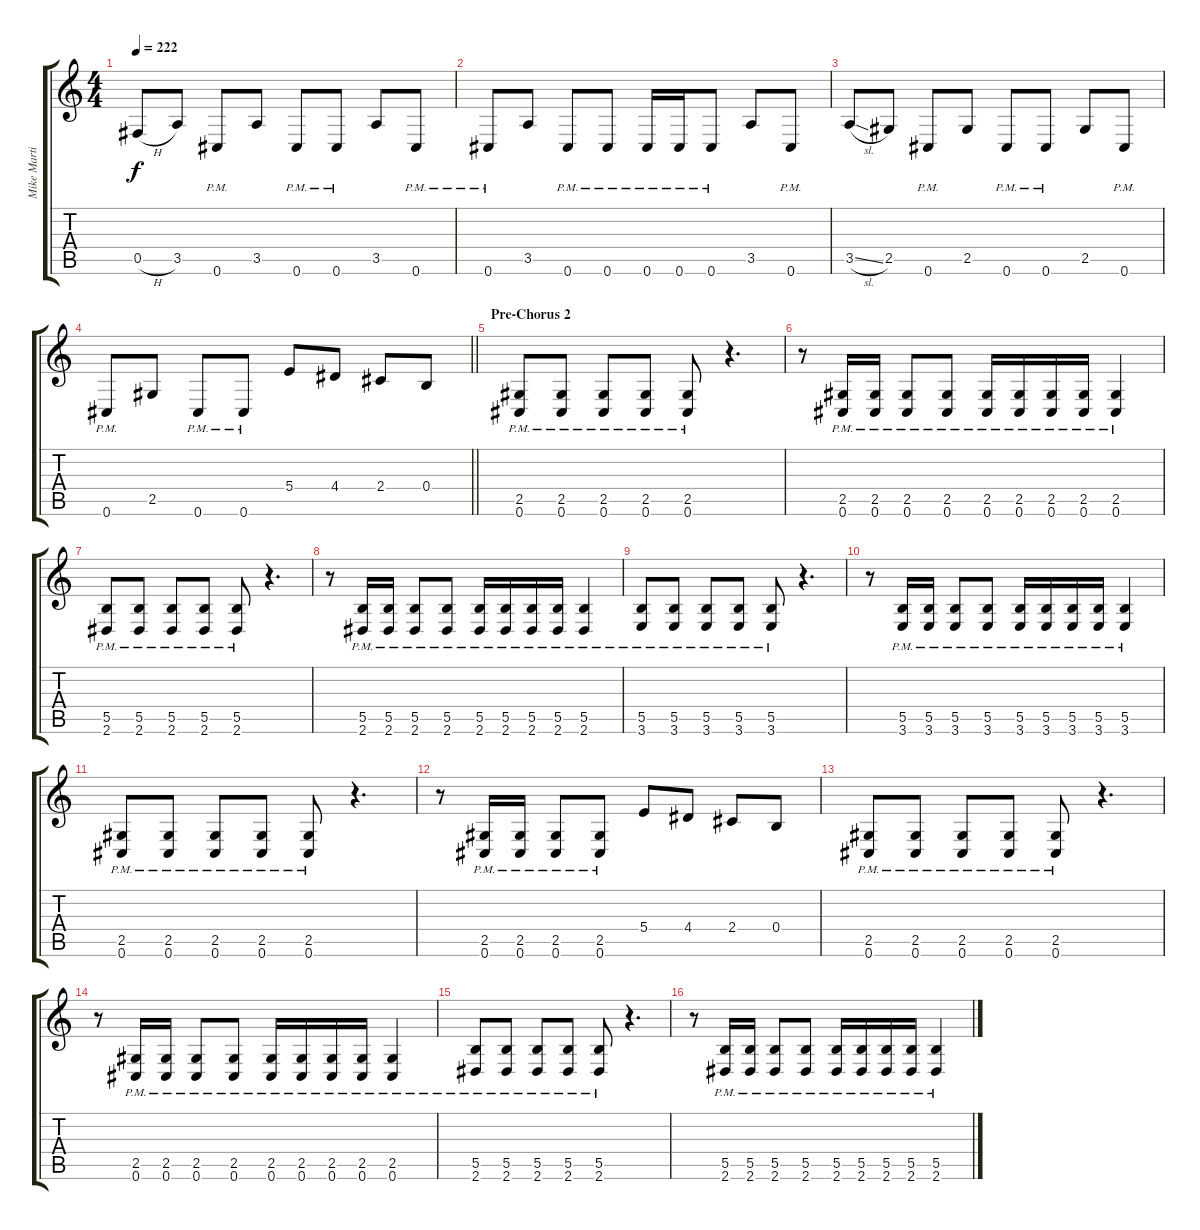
\track ("Mike Martin " "Mike Marti") {instrument distortionguitar}
\staff {score tabs}
\tuning (Db4 Ab3 E3 B2 Gb2 Db2) {hide}
\ts (4 4)
\tempo 222
\clef g2
\ks c
0.5{h}.8{dy f} 3.5.8 0.6{pm}.8 3.5.8 0.6{pm}.8 0.6{pm}.8 3.5.8 0.6{pm}.8 |
0.6{pm}.8 3.5.8 0.6{pm}.8 0.6{pm}.8 0.6{pm}.16 0.6{pm}.16 0.6{pm}.8 3.5.8 0.6{pm}.8 |
3.5{sl}.8 2.5.8 0.6{pm}.8 2.5.8 0.6{pm}.8 0.6{pm}.8 2.5.8 0.6{pm}.8 |
\barLineRight lightlight
0.6{pm}.8 2.5.8 0.6{pm}.8 0.6{pm}.8 5.4.8 4.4.8 2.4.8 0.4.8 |
\section ("" "Pre-Chorus 2")
(2.5{pm} 0.6{pm}).8 (2.5{pm} 0.6{pm}).8 (2.5{pm} 0.6{pm}).8 (2.5{pm} 0.6{pm}).8 (2.5{pm} 0.6{pm}).8 r.4{d} |
r.8 (2.5{pm} 0.6{pm}).16 (2.5{pm} 0.6{pm}).16 (2.5{pm} 0.6{pm}).8 (2.5{pm} 0.6{pm}).8 (2.5{pm} 0.6{pm}).16 (2.5{pm} 0.6{pm}).16 (2.5{pm} 0.6{pm}).16 (2.5{pm} 0.6{pm}).16 (2.5{pm} 0.6{pm}).4 |
(5.5{pm} 2.6{pm}).8 (5.5{pm} 2.6{pm}).8 (5.5{pm} 2.6{pm}).8 (5.5{pm} 2.6{pm}).8 (5.5{pm} 2.6{pm}).8 r.4{d} |
r.8 (5.5{pm} 2.6{pm}).16 (5.5{pm} 2.6{pm}).16 (5.5{pm} 2.6{pm}).8 (5.5{pm} 2.6{pm}).8 (5.5{pm} 2.6{pm}).16 (5.5{pm} 2.6{pm}).16 (5.5{pm} 2.6{pm}).16 (5.5{pm} 2.6{pm}).16 (5.5{pm} 2.6{pm}).4 |
(5.5{pm} 3.6{pm}).8 (5.5{pm} 3.6{pm}).8 (5.5{pm} 3.6{pm}).8 (5.5{pm} 3.6{pm}).8 (5.5{pm} 3.6{pm}).8 r.4{d} |
r.8 (5.5{pm} 3.6{pm}).16 (5.5{pm} 3.6{pm}).16 (5.5{pm} 3.6{pm}).8 (5.5{pm} 3.6{pm}).8 (5.5{pm} 3.6{pm}).16 (5.5{pm} 3.6{pm}).16 (5.5{pm} 3.6{pm}).16 (5.5{pm} 3.6{pm}).16 (5.5{pm} 3.6{pm}).4 |
(2.5{pm} 0.6{pm}).8 (2.5{pm} 0.6{pm}).8 (2.5{pm} 0.6{pm}).8 (2.5{pm} 0.6{pm}).8 (2.5{pm} 0.6{pm}).8 r.4{d} |
r.8 (2.5{pm} 0.6{pm}).16 (2.5{pm} 0.6{pm}).16 (2.5{pm} 0.6{pm}).8 (2.5{pm} 0.6{pm}).8 5.4.8 4.4.8 2.4.8 0.4.8 |
(2.5{pm} 0.6{pm}).8 (2.5{pm} 0.6{pm}).8 (2.5{pm} 0.6{pm}).8 (2.5{pm} 0.6{pm}).8 (2.5{pm} 0.6{pm}).8 r.4{d} |
r.8 (2.5{pm} 0.6{pm}).16 (2.5{pm} 0.6{pm}).16 (2.5{pm} 0.6{pm}).8 (2.5{pm} 0.6{pm}).8 (2.5{pm} 0.6{pm}).16 (2.5{pm} 0.6{pm}).16 (2.5{pm} 0.6{pm}).16 (2.5{pm} 0.6{pm}).16 (2.5{pm} 0.6{pm}).4 |
(5.5{pm} 2.6{pm}).8 (5.5{pm} 2.6{pm}).8 (5.5{pm} 2.6{pm}).8 (5.5{pm} 2.6{pm}).8 (5.5{pm} 2.6{pm}).8 r.4{d} |
r.8 (5.5{pm} 2.6{pm}).16 (5.5{pm} 2.6{pm}).16 (5.5{pm} 2.6{pm}).8 (5.5{pm} 2.6{pm}).8 (5.5{pm} 2.6{pm}).16 (5.5{pm} 2.6{pm}).16 (5.5{pm} 2.6{pm}).16 (5.5{pm} 2.6{pm}).16 (5.5{pm} 2.6{pm}).4
